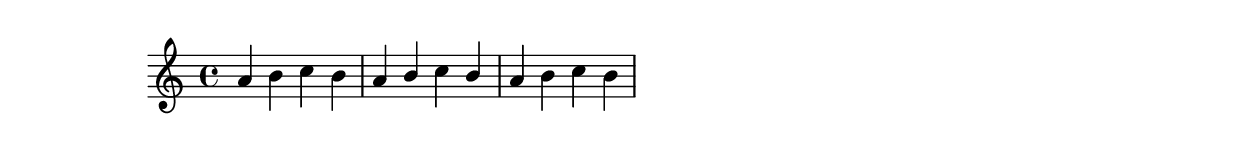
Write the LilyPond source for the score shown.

%% DO NOT EDIT this file manually; it is automatically
%% generated from LSR http://lsr.dsi.unimi.it
%% Make any changes in LSR itself, or in Documentation/snippets/new/ ,
%% and then run scripts/auxiliar/makelsr.py
%%
%% This file is in the public domain.
\version "2.14.2"

\header {
  lsrtags = "editorial-annotations"

%% Translation of GIT committish: 6977ddc9a3b63ea810eaecb864269c7d847ccf98
  texidoces = "
La dirección predeterminada de las plicas sobre la tercera línea
del pentagrama está determinada por la propiedad
@code{neutral-direction} del objeto @code{Stem}.

"
  doctitlees = "Dirección predeterminada de las plicas sobre la tercera línea del pentagrama"


%% Translation of GIT committish: 0a868be38a775ecb1ef935b079000cebbc64de40
  texidocde = "
Die Richtung von Hälsen auf der mittleren Linie kann mit der @code{Stem}-Eigenschaft
@code{neutral-direction} gesetzt werden.

"
  doctitlede = "Standardrichtung für Hälse auf der Mittellinie"

  texidoc = "
The default direction of stems on the center line of the staff is set
by the @code{Stem} property @code{neutral-direction}.

"
  doctitle = "Default direction of stems on the center line of the staff"
} % begin verbatim


\relative c'' {
  a4 b c b
  \override Stem #'neutral-direction = #up
  a4 b c b
  \override Stem #'neutral-direction = #down
  a4 b c b
}

